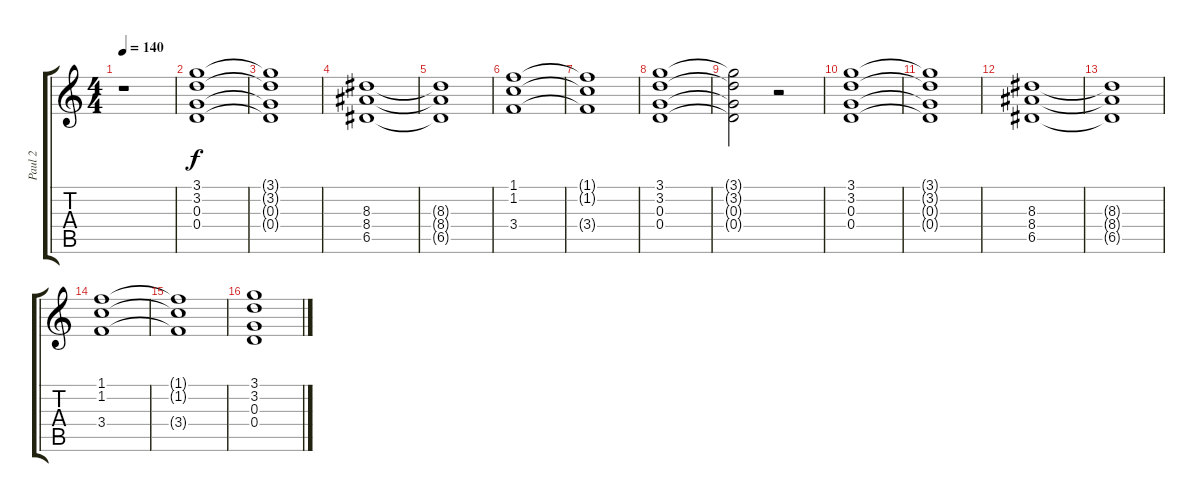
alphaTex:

\track ("Paul 2" "Paul 2") {instrument distortionguitar}
\staff {score tabs}
\tuning (E4 B3 G3 D3 A2 E2) {hide}
\ts (4 4)
\tempo 140
\clef g2
\ks c
r.1{dy f} |
(3.1 3.2 0.3 0.4).1 |
(3.1{t} 3.2{t} 0.3{t} 0.4{t}).1 |
(8.3 8.4 6.5).1 |
(8.3{t} 8.4{t} 6.5{t}).1 |
(1.1 1.2 3.4).1 |
(1.1{t} 1.2{t} 3.4{t}).1 |
(3.1 3.2 0.3 0.4).1 |
(3.1{t} 3.2{t} 0.3{t} 0.4{t}).2 r.2 |
(3.1 3.2 0.3 0.4).1 |
(3.1{t} 3.2{t} 0.3{t} 0.4{t}).1 |
(8.3 8.4 6.5).1 |
(8.3{t} 8.4{t} 6.5{t}).1 |
(1.1 1.2 3.4).1 |
(1.1{t} 1.2{t} 3.4{t}).1 |
(3.1 3.2 0.3 0.4).1
